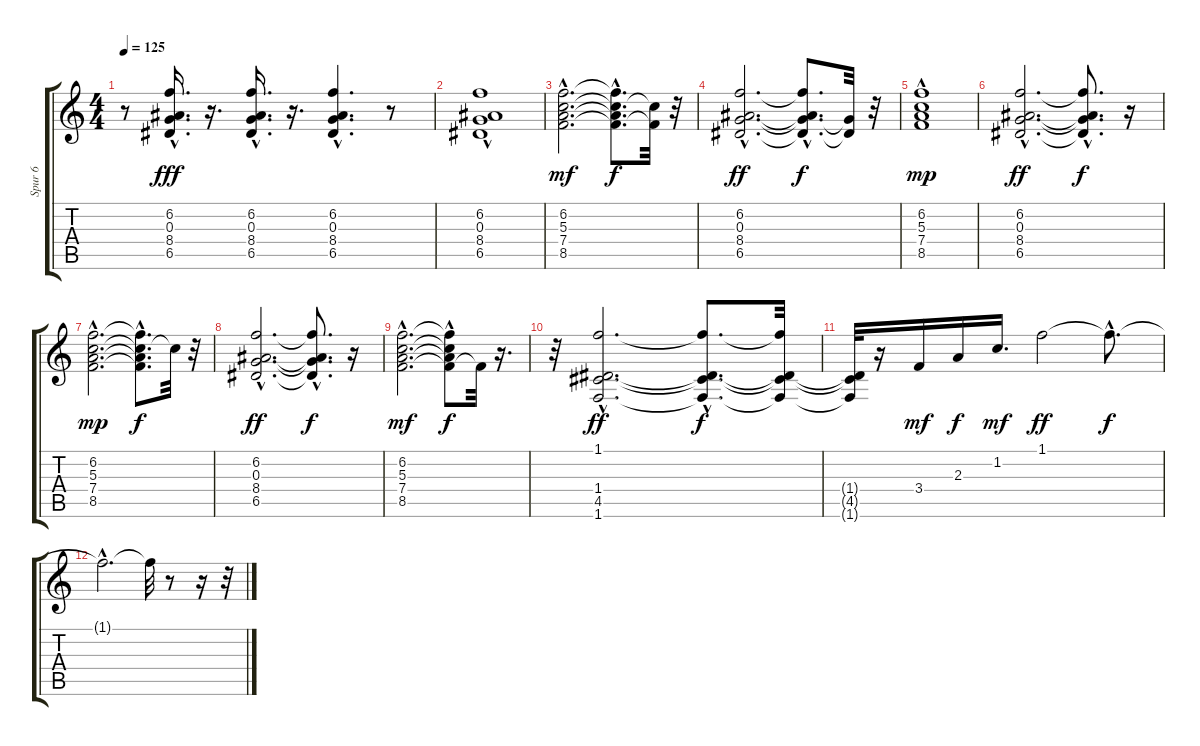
\track ("Spur 6" "Spur 6") {instrument acousticguitarsteel}
\staff {score tabs}
\tuning (E4 B3 G3 D3 A2 E2) {hide}
\ts (4 4)
\tempo 125
\clef g2
\ks c
r.8{dy f} (6.2{hac} 0.3{hac} 8.4{hac} 6.5{hac}).16{d dy fff} r.16{d} (6.2{hac} 0.3{hac} 8.4{hac} 6.5{hac}).16{d} r.16{d} (6.2{hac} 0.3{hac} 8.4{hac} 6.5{hac}).4{d} r.8 |
(6.2{hac} 0.3{hac} 8.4{hac} 6.5).1 |
(6.2{hac} 5.3{hac} 7.4{hac} 8.5{hac}).2{d dy mf} (6.2{t} 5.3{hac t} 7.4{hac t} 8.5{hac t}).8{d dy f} (5.3{t} 8.5{t}).32 r.32 |
(6.2{hac} 0.3{hac} 8.4{hac} 6.5{hac}).2{d dy ff} (6.2{t} 0.3{hac t} 8.4{t} 6.5{hac t}).8{d dy f} (0.3{t} 6.5{t}).32 r.32 |
(6.2{hac} 5.3 7.4{hac} 8.5{hac}).1{dy mp} |
(6.2{hac} 0.3{hac} 8.4{hac} 6.5{hac}).2{d dy ff} (6.2{t} 0.3{hac t} 8.4{t} 6.5{hac t}).8{d dy f} r.16 |
(6.2{hac} 5.3{hac} 7.4{hac} 8.5{hac}).2{d dy mp} (6.2{hac t} 5.3{hac t} 7.4{hac t} 8.5{hac t}).8{d dy f} 5.3{t}.32 r.32 |
(6.2{hac} 0.3{hac} 8.4{hac} 6.5{hac}).2{d dy ff} (6.2{t} 0.3{hac t} 8.4{t} 6.5{hac t}).8{d dy f} r.16 |
(6.2{hac} 5.3{hac} 7.4{hac} 8.5{hac}).2{d dy mf} (6.2{hac t} 5.3{t} 7.4{t} 8.5{t}).8{dy f} 8.5{t}.32 r.16{d} |
r.32 (1.1{hac} 1.4{hac} 4.5{hac} 1.6{hac}).2{d dy ff} (1.1{hac t} 1.4{hac t} 4.5{hac t} 1.6{hac t}).8{d dy f} (1.1{t} 1.4{t} 4.5{t} 1.6{t}).32 |
(1.4{t} 4.5{t} 1.6{t}).32 r.16 3.4.16{dy mf} 2.3.16{dy f} 1.2.16{d dy mf} 1.1.2{dy ff} 1.1{hac t}.8{d dy f} |
1.1{hac t}.2{d} 1.1{t}.32 r.8 r.16 r.32
